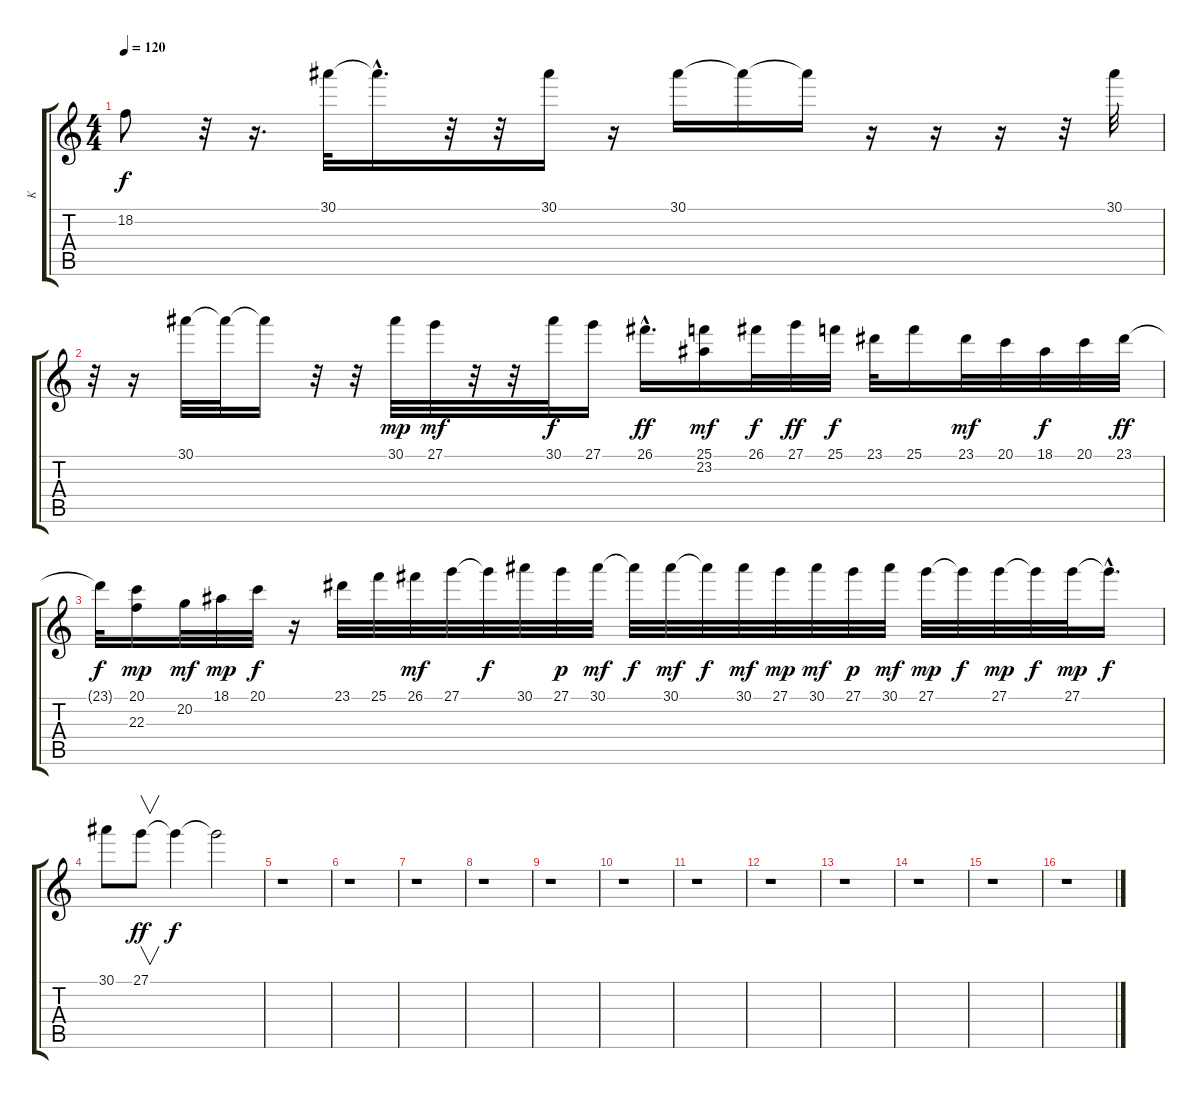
\track ("K" "K") {instrument rockorgan}
\staff {score tabs}
\tuning (E4 B3 G3 D3 A2 E2) {hide}
\ts (4 4)
\tempo 120
\clef g2
\ks c
18.2{t}.8{dy f} r.32 r.16{d} 30.1.32 30.1{hac t}.16{d} r.32 r.32 30.1.16 r.16 30.1.16 30.1{t}.16 30.1{t}.16 r.16 r.16 r.16 r.32 30.1.32 |
r.32 r.16 30.1.32 30.1{t}.32 30.1{t}.16 r.32 r.32 30.1.32{dy mp} 27.1.32{dy mf} r.32 r.32 30.1.32{dy f} 27.1.16 26.1{hac}.16{d dy ff} (25.1 23.2).16{dy mf} 26.1.32{dy f} 27.1.32{dy ff} 25.1.32{dy f} 23.1.32 25.1.16 23.1.32{dy mf} 20.1.32 18.1.32{dy f} 20.1.32 23.1.32{dy ff} |
23.1{t}.32{dy f} (20.1 22.3).16{dy mp} 20.2.32{dy mf} 18.1.32{dy mp} 20.1.32{dy f} r.16 23.1.32 25.1.32 26.1.32{dy mf} 27.1.32 27.1{t}.32{dy f} 30.1.32 27.1.32{dy p} 30.1.32{dy mf} 30.1{t}.32{dy f} 30.1.32{dy mf} 30.1{t}.32{dy f} 30.1.32{dy mf} 27.1.32{dy mp} 30.1.32{dy mf} 27.1.32{dy p} 30.1.32{dy mf} 27.1.32{dy mp} 27.1{t}.32{dy f} 27.1.32{dy mp} 27.1{t}.32{dy f} 27.1.32{dy mp} 27.1{hac t}.16{d dy f} |
30.1.8 27.1.8{v dy ff} 27.1{t}.4{dy f} 27.1{t}.2 |
r.1 |
r.1 |
r.1 |
r.1 |
r.1 |
r.1 |
r.1 |
r.1 |
r.1 |
r.1 |
r.1 |
r.1
